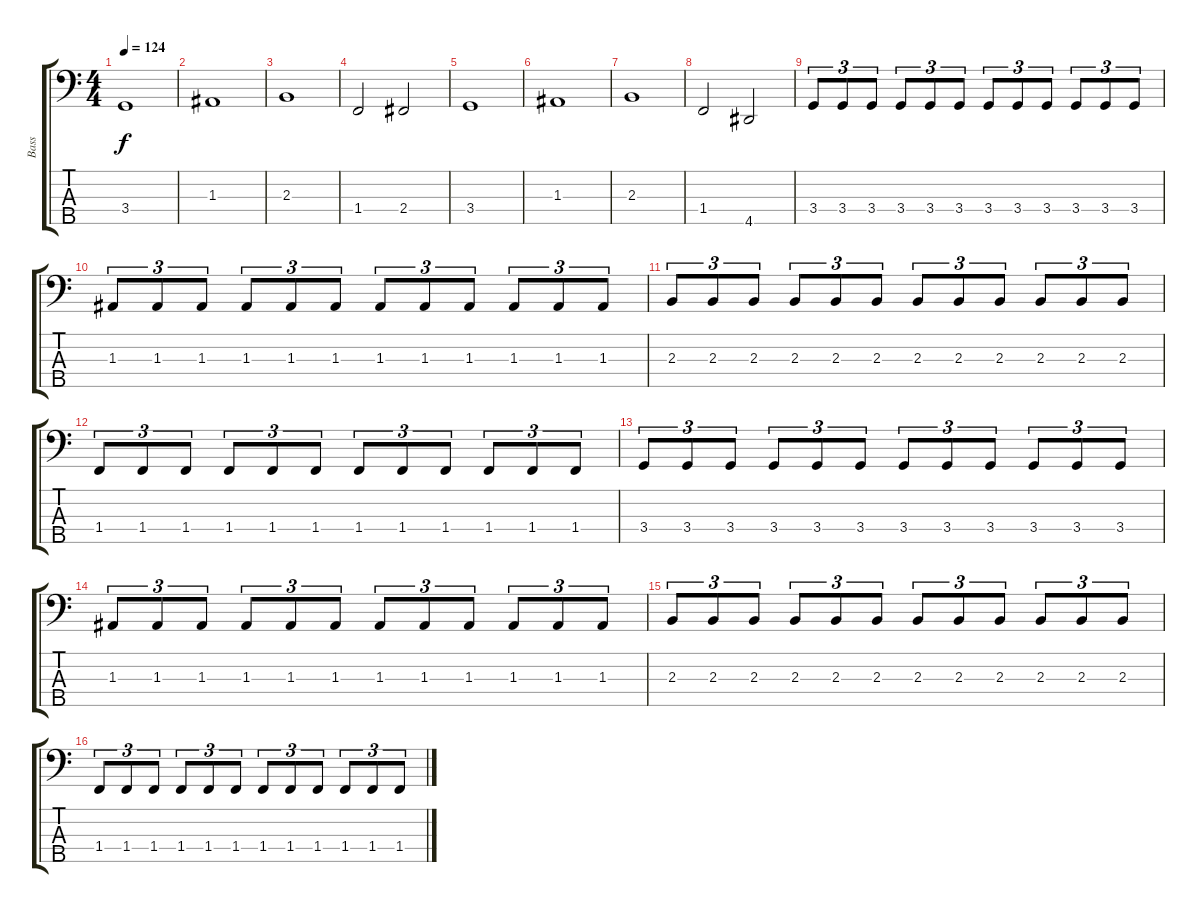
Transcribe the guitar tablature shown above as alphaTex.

\track ("Bass" "Bass") {instrument electricbassfinger}
\staff {score tabs}
\tuning (G2 D2 A1 E1 B0) {hide}
\ts (4 4)
\tempo 124
\clef f4
\ks c
3.4.1{dy f instrument electricbassfinger} |
1.3.1 |
2.3.1 |
1.4.2 2.4.2 |
3.4.1 |
1.3.1 |
2.3.1 |
1.4.2 4.5.2 |
3.4.8{tu (3 2)} 3.4.8{tu (3 2)} 3.4.8{tu (3 2)} 3.4.8{tu (3 2)} 3.4.8{tu (3 2)} 3.4.8{tu (3 2)} 3.4.8{tu (3 2)} 3.4.8{tu (3 2)} 3.4.8{tu (3 2)} 3.4.8{tu (3 2)} 3.4.8{tu (3 2)} 3.4.8{tu (3 2)} |
1.3.8{tu (3 2)} 1.3.8{tu (3 2)} 1.3.8{tu (3 2)} 1.3.8{tu (3 2)} 1.3.8{tu (3 2)} 1.3.8{tu (3 2)} 1.3.8{tu (3 2)} 1.3.8{tu (3 2)} 1.3.8{tu (3 2)} 1.3.8{tu (3 2)} 1.3.8{tu (3 2)} 1.3.8{tu (3 2)} |
2.3.8{tu (3 2)} 2.3.8{tu (3 2)} 2.3.8{tu (3 2)} 2.3.8{tu (3 2)} 2.3.8{tu (3 2)} 2.3.8{tu (3 2)} 2.3.8{tu (3 2)} 2.3.8{tu (3 2)} 2.3.8{tu (3 2)} 2.3.8{tu (3 2)} 2.3.8{tu (3 2)} 2.3.8{tu (3 2)} |
1.4.8{tu (3 2)} 1.4.8{tu (3 2)} 1.4.8{tu (3 2)} 1.4.8{tu (3 2)} 1.4.8{tu (3 2)} 1.4.8{tu (3 2)} 1.4.8{tu (3 2)} 1.4.8{tu (3 2)} 1.4.8{tu (3 2)} 1.4.8{tu (3 2)} 1.4.8{tu (3 2)} 1.4.8{tu (3 2)} |
3.4.8{tu (3 2)} 3.4.8{tu (3 2)} 3.4.8{tu (3 2)} 3.4.8{tu (3 2)} 3.4.8{tu (3 2)} 3.4.8{tu (3 2)} 3.4.8{tu (3 2)} 3.4.8{tu (3 2)} 3.4.8{tu (3 2)} 3.4.8{tu (3 2)} 3.4.8{tu (3 2)} 3.4.8{tu (3 2)} |
1.3.8{tu (3 2)} 1.3.8{tu (3 2)} 1.3.8{tu (3 2)} 1.3.8{tu (3 2)} 1.3.8{tu (3 2)} 1.3.8{tu (3 2)} 1.3.8{tu (3 2)} 1.3.8{tu (3 2)} 1.3.8{tu (3 2)} 1.3.8{tu (3 2)} 1.3.8{tu (3 2)} 1.3.8{tu (3 2)} |
2.3.8{tu (3 2)} 2.3.8{tu (3 2)} 2.3.8{tu (3 2)} 2.3.8{tu (3 2)} 2.3.8{tu (3 2)} 2.3.8{tu (3 2)} 2.3.8{tu (3 2)} 2.3.8{tu (3 2)} 2.3.8{tu (3 2)} 2.3.8{tu (3 2)} 2.3.8{tu (3 2)} 2.3.8{tu (3 2)} |
1.4.8{tu (3 2)} 1.4.8{tu (3 2)} 1.4.8{tu (3 2)} 1.4.8{tu (3 2)} 1.4.8{tu (3 2)} 1.4.8{tu (3 2)} 1.4.8{tu (3 2)} 1.4.8{tu (3 2)} 1.4.8{tu (3 2)} 1.4.8{tu (3 2)} 1.4.8{tu (3 2)} 1.4.8{tu (3 2)}
